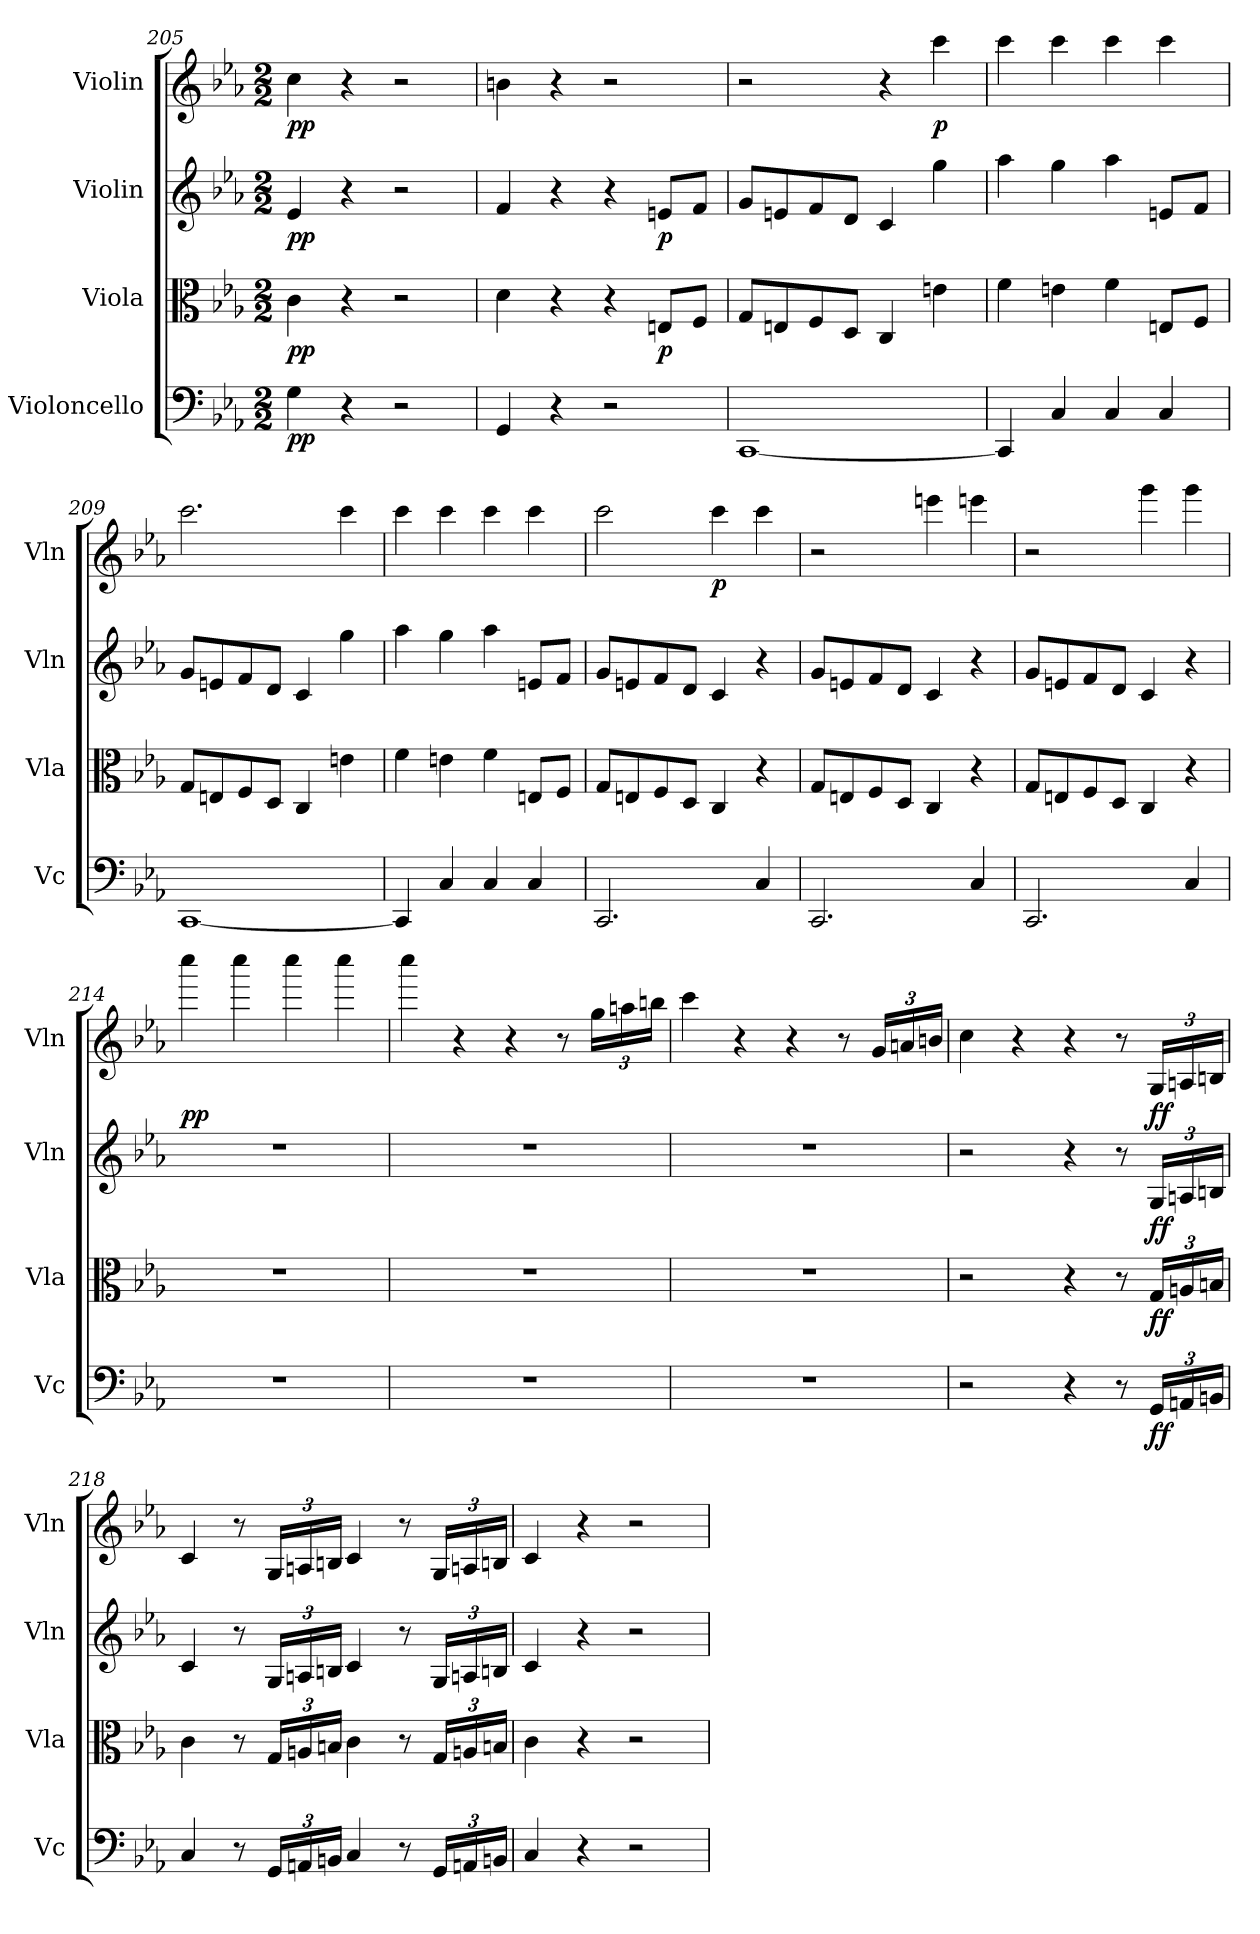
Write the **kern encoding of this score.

**kern	**dynam	**kern	**dynam	**kern	**dynam	**kern	**dynam
*part4	*part4	*part3	*part3	*part2	*part2	*part1	*part1
*staff4	*staff4	*staff3	*staff3	*staff2	*staff2	*staff1	*staff1
*I"Violoncello	*	*I"Viola	*	*I"Violin	*	*I"Violin	*
*I'Vc	*	*I'Vla	*	*I'Vln	*	*I'Vln	*
*clefF4	*	*clefC3	*	*clefG2	*	*clefG2	*
*k[b-e-a-]	*	*k[b-e-a-]	*	*k[b-e-a-]	*	*k[b-e-a-]	*
*M2/2	*	*M2/2	*	*M2/2	*	*M2/2	*
=205	=205	=205	=205	=205	=205	=205	=205
4G\	pp	4c\	pp	4e-/	pp	4cc\	pp
4r	.	4r	.	4r	.	4r	.
2r	.	2r	.	2r	.	2r	.
=206	=206	=206	=206	=206	=206	=206	=206
4GG/	.	4d\	.	4f/	.	4bn\	.
4r	.	4r	.	4r	.	4r	.
2r	.	4r	.	4r	.	2r	.
.	.	8En/L	p	8en/L	p	.	.
.	.	8F/J	.	8f/J	.	.	.
=207	=207	=207	=207	=207	=207	=207	=207
[1CC	.	8G/L	.	8g/L	.	2r	.
.	.	8En/	.	8en/	.	.	.
.	.	8F/	.	8f/	.	.	.
.	.	8D/J	.	8d/J	.	.	.
.	.	4C/	.	4c/	.	4r	.
.	.	4en\	.	4gg\	.	4ccc\	p
=208	=208	=208	=208	=208	=208	=208	=208
4CC/]	.	4f\	.	4aa-\	.	4ccc\	.
4C/	.	4en\	.	4gg\	.	4ccc\	.
4C/	.	4f\	.	4aa-\	.	4ccc\	.
4C/	.	8En/L	.	8en/L	.	4ccc\	.
.	.	8F/J	.	8f/J	.	.	.
=209	=209	=209	=209	=209	=209	=209	=209
[1CC	.	8G/L	.	8g/L	.	2.ccc\	.
.	.	8En/	.	8en/	.	.	.
.	.	8F/	.	8f/	.	.	.
.	.	8D/J	.	8d/J	.	.	.
.	.	4C/	.	4c/	.	.	.
.	.	4en\	.	4gg\	.	4ccc\	.
=210	=210	=210	=210	=210	=210	=210	=210
4CC/]	.	4f\	.	4aa-\	.	4ccc\	.
4C/	.	4en\	.	4gg\	.	4ccc\	.
4C/	.	4f\	.	4aa-\	.	4ccc\	.
4C/	.	8En/L	.	8en/L	.	4ccc\	.
.	.	8F/J	.	8f/J	.	.	.
=211	=211	=211	=211	=211	=211	=211	=211
2.CC/	.	8G/L	.	8g/L	.	2ccc\	.
.	.	8En/	.	8en/	.	.	.
.	.	8F/	.	8f/	.	.	.
.	.	8D/J	.	8d/J	.	.	.
.	.	4C/	.	4c/	.	4ccc\	p
4C/	.	4r	.	4r	.	4ccc\	.
=212	=212	=212	=212	=212	=212	=212	=212
2.CC/	.	8G/L	.	8g/L	.	2r	.
.	.	8En/	.	8en/	.	.	.
.	.	8F/	.	8f/	.	.	.
.	.	8D/J	.	8d/J	.	.	.
.	.	4C/	.	4c/	.	4eeen\	.
4C/	.	4r	.	4r	.	4eeen\	.
=213	=213	=213	=213	=213	=213	=213	=213
2.CC/	.	8G/L	.	8g/L	.	2r	.
.	.	8En/	.	8en/	.	.	.
.	.	8F/	.	8f/	.	.	.
.	.	8D/J	.	8d/J	.	.	.
.	.	4C/	.	4c/	.	4ggg\	.
4C/	.	4r	.	4r	.	4ggg\	.
=214	=214	=214	=214	=214	=214	=214	=214
1r	.	1r	.	1r	.	4cccc\	pp
.	.	.	.	.	.	4cccc\	.
.	.	.	.	.	.	4cccc\	.
.	.	.	.	.	.	4cccc\	.
=215	=215	=215	=215	=215	=215	=215	=215
1r	.	1r	.	1r	.	4cccc\	.
.	.	.	.	.	.	4r	.
.	.	.	.	.	.	4r	.
.	.	.	.	.	.	8r	.
.	.	.	.	.	.	24gg\LL	.
.	.	.	.	.	.	24aan\	.
.	.	.	.	.	.	24bbn\JJ	.
=216	=216	=216	=216	=216	=216	=216	=216
1r	.	1r	.	1r	.	4ccc\	.
.	.	.	.	.	.	4r	.
.	.	.	.	.	.	4r	.
.	.	.	.	.	.	8r	.
.	.	.	.	.	.	24g/LL	.
.	.	.	.	.	.	24an/	.
.	.	.	.	.	.	24bn/JJ	.
=217	=217	=217	=217	=217	=217	=217	=217
2r	.	2r	.	2r	.	4cc\	.
.	.	.	.	.	.	4r	.
4r	.	4r	.	4r	.	4r	.
8r	.	8r	.	8r	.	8r	.
24GG/LL	ff	24G/LL	ff	24G/LL	ff	24G/LL	ff
24AAn/	.	24An/	.	24An/	.	24An/	.
24BBn/JJ	.	24Bn/JJ	.	24Bn/JJ	.	24Bn/JJ	.
=218	=218	=218	=218	=218	=218	=218	=218
4C/	.	4c\	.	4c/	.	4c/	.
8r	.	8r	.	8r	.	8r	.
24GG/LL	.	24G/LL	.	24G/LL	.	24G/LL	.
24AAn/	.	24An/	.	24An/	.	24An/	.
24BBn/JJ	.	24Bn/JJ	.	24Bn/JJ	.	24Bn/JJ	.
4C/	.	4c\	.	4c/	.	4c/	.
8r	.	8r	.	8r	.	8r	.
24GG/LL	.	24G/LL	.	24G/LL	.	24G/LL	.
24AAn/	.	24An/	.	24An/	.	24An/	.
24BBn/JJ	.	24Bn/JJ	.	24Bn/JJ	.	24Bn/JJ	.
=219	=219	=219	=219	=219	=219	=219	=219
4C/	.	4c\	.	4c/	.	4c/	.
4r	.	4r	.	4r	.	4r	.
2r	.	2r	.	2r	.	2r	.
=	=	=	=	=	=	=	=
*-	*-	*-	*-	*-	*-	*-	*-
